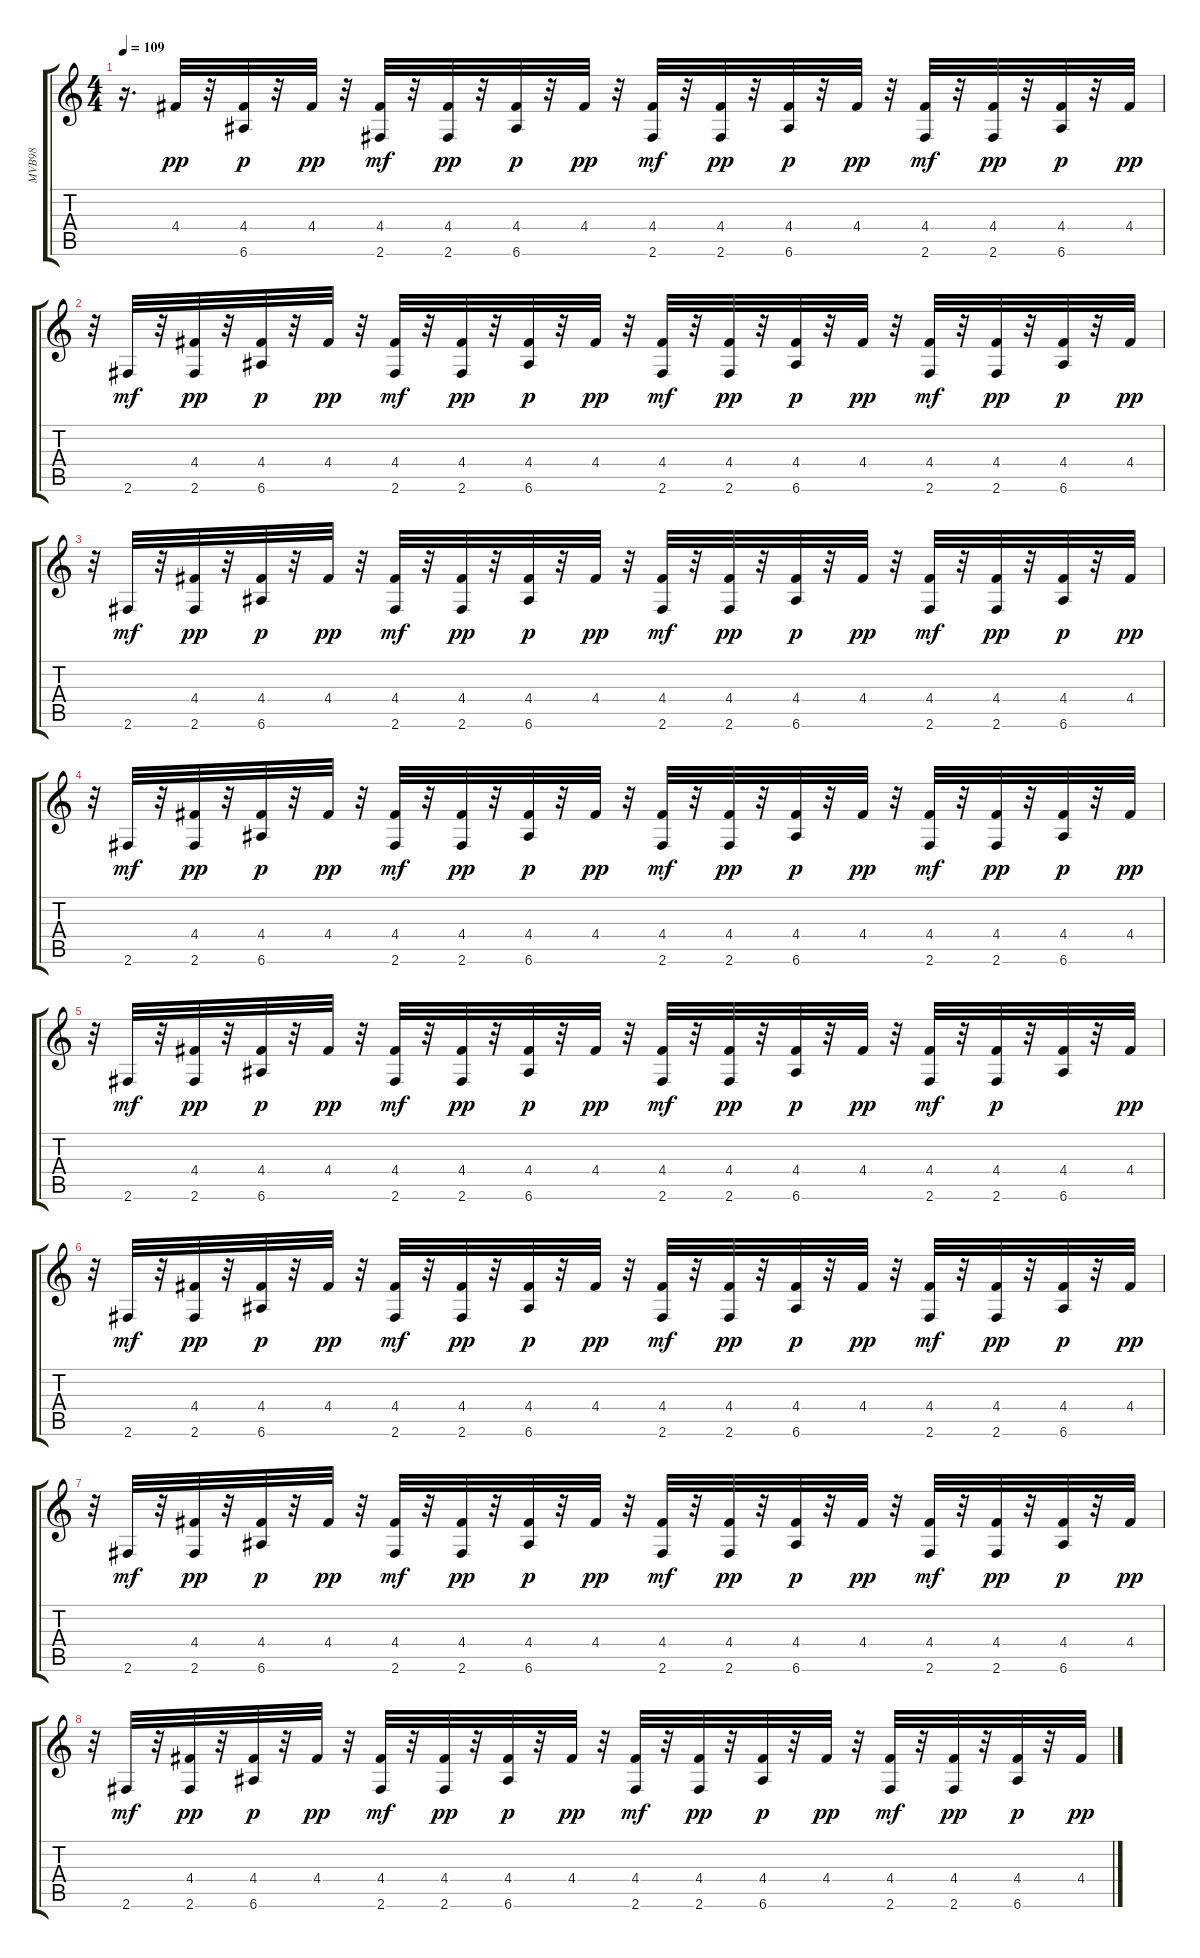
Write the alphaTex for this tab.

\track ("MVB98" "MVB98") {instrument acousticguitarsteel}
\staff {score tabs}
\tuning (E4 B3 G3 D3 A2 E2) {hide}
\ts (4 4)
\tempo 109
\clef g2
\ks c
r.16{d dy pp} 4.4.32 r.32 (4.4 6.6).32{dy p} r.32 4.4.32{dy pp} r.32 (4.4 2.6).32{dy mf} r.32 (4.4 2.6).32{dy pp} r.32 (4.4 6.6).32{dy p} r.32 4.4.32{dy pp} r.32 (4.4 2.6).32{dy mf} r.32 (4.4 2.6).32{dy pp} r.32 (4.4 6.6).32{dy p} r.32 4.4.32{dy pp} r.32 (4.4 2.6).32{dy mf} r.32 (4.4 2.6).32{dy pp} r.32 (4.4 6.6).32{dy p} r.32 4.4.32{dy pp} |
r.32 2.6.32{dy mf} r.32 (4.4 2.6).32{dy pp} r.32 (4.4 6.6).32{dy p} r.32 4.4.32{dy pp} r.32 (4.4 2.6).32{dy mf} r.32 (4.4 2.6).32{dy pp} r.32 (4.4 6.6).32{dy p} r.32 4.4.32{dy pp} r.32 (4.4 2.6).32{dy mf} r.32 (4.4 2.6).32{dy pp} r.32 (4.4 6.6).32{dy p} r.32 4.4.32{dy pp} r.32 (4.4 2.6).32{dy mf} r.32 (4.4 2.6).32{dy pp} r.32 (4.4 6.6).32{dy p} r.32 4.4.32{dy pp} |
r.32 2.6.32{dy mf} r.32 (4.4 2.6).32{dy pp} r.32 (4.4 6.6).32{dy p} r.32 4.4.32{dy pp} r.32 (4.4 2.6).32{dy mf} r.32 (4.4 2.6).32{dy pp} r.32 (4.4 6.6).32{dy p} r.32 4.4.32{dy pp} r.32 (4.4 2.6).32{dy mf} r.32 (4.4 2.6).32{dy pp} r.32 (4.4 6.6).32{dy p} r.32 4.4.32{dy pp} r.32 (4.4 2.6).32{dy mf} r.32 (4.4 2.6).32{dy pp} r.32 (4.4 6.6).32{dy p} r.32 4.4.32{dy pp} |
r.32 2.6.32{dy mf} r.32 (4.4 2.6).32{dy pp} r.32 (4.4 6.6).32{dy p} r.32 4.4.32{dy pp} r.32 (4.4 2.6).32{dy mf} r.32 (4.4 2.6).32{dy pp} r.32 (4.4 6.6).32{dy p} r.32 4.4.32{dy pp} r.32 (4.4 2.6).32{dy mf} r.32 (4.4 2.6).32{dy pp} r.32 (4.4 6.6).32{dy p} r.32 4.4.32{dy pp} r.32 (4.4 2.6).32{dy mf} r.32 (4.4 2.6).32{dy pp} r.32 (4.4 6.6).32{dy p} r.32 4.4.32{dy pp} |
r.32 2.6.32{dy mf} r.32 (4.4 2.6).32{dy pp} r.32 (4.4 6.6).32{dy p} r.32 4.4.32{dy pp} r.32 (4.4 2.6).32{dy mf} r.32 (4.4 2.6).32{dy pp} r.32 (4.4 6.6).32{dy p} r.32 4.4.32{dy pp} r.32 (4.4 2.6).32{dy mf} r.32 (4.4 2.6).32{dy pp} r.32 (4.4 6.6).32{dy p} r.32 4.4.32{dy pp} r.32 (4.4 2.6).32{dy mf} r.32 (4.4 2.6).32{dy p} r.32 (4.4 6.6).32 r.32 4.4.32{dy pp} |
r.32 2.6.32{dy mf} r.32 (4.4 2.6).32{dy pp} r.32 (4.4 6.6).32{dy p} r.32 4.4.32{dy pp} r.32 (4.4 2.6).32{dy mf} r.32 (4.4 2.6).32{dy pp} r.32 (4.4 6.6).32{dy p} r.32 4.4.32{dy pp} r.32 (4.4 2.6).32{dy mf} r.32 (4.4 2.6).32{dy pp} r.32 (4.4 6.6).32{dy p} r.32 4.4.32{dy pp} r.32 (4.4 2.6).32{dy mf} r.32 (4.4 2.6).32{dy pp} r.32 (4.4 6.6).32{dy p} r.32 4.4.32{dy pp} |
r.32 2.6.32{dy mf} r.32 (4.4 2.6).32{dy pp} r.32 (4.4 6.6).32{dy p} r.32 4.4.32{dy pp} r.32 (4.4 2.6).32{dy mf} r.32 (4.4 2.6).32{dy pp} r.32 (4.4 6.6).32{dy p} r.32 4.4.32{dy pp} r.32 (4.4 2.6).32{dy mf} r.32 (4.4 2.6).32{dy pp} r.32 (4.4 6.6).32{dy p} r.32 4.4.32{dy pp} r.32 (4.4 2.6).32{dy mf} r.32 (4.4 2.6).32{dy pp} r.32 (4.4 6.6).32{dy p} r.32 4.4.32{dy pp} |
r.32 2.6.32{dy mf} r.32 (4.4 2.6).32{dy pp} r.32 (4.4 6.6).32{dy p} r.32 4.4.32{dy pp} r.32 (4.4 2.6).32{dy mf} r.32 (4.4 2.6).32{dy pp} r.32 (4.4 6.6).32{dy p} r.32 4.4.32{dy pp} r.32 (4.4 2.6).32{dy mf} r.32 (4.4 2.6).32{dy pp} r.32 (4.4 6.6).32{dy p} r.32 4.4.32{dy pp} r.32 (4.4 2.6).32{dy mf} r.32 (4.4 2.6).32{dy pp} r.32 (4.4 6.6).32{dy p} r.32 4.4.32{dy pp}
